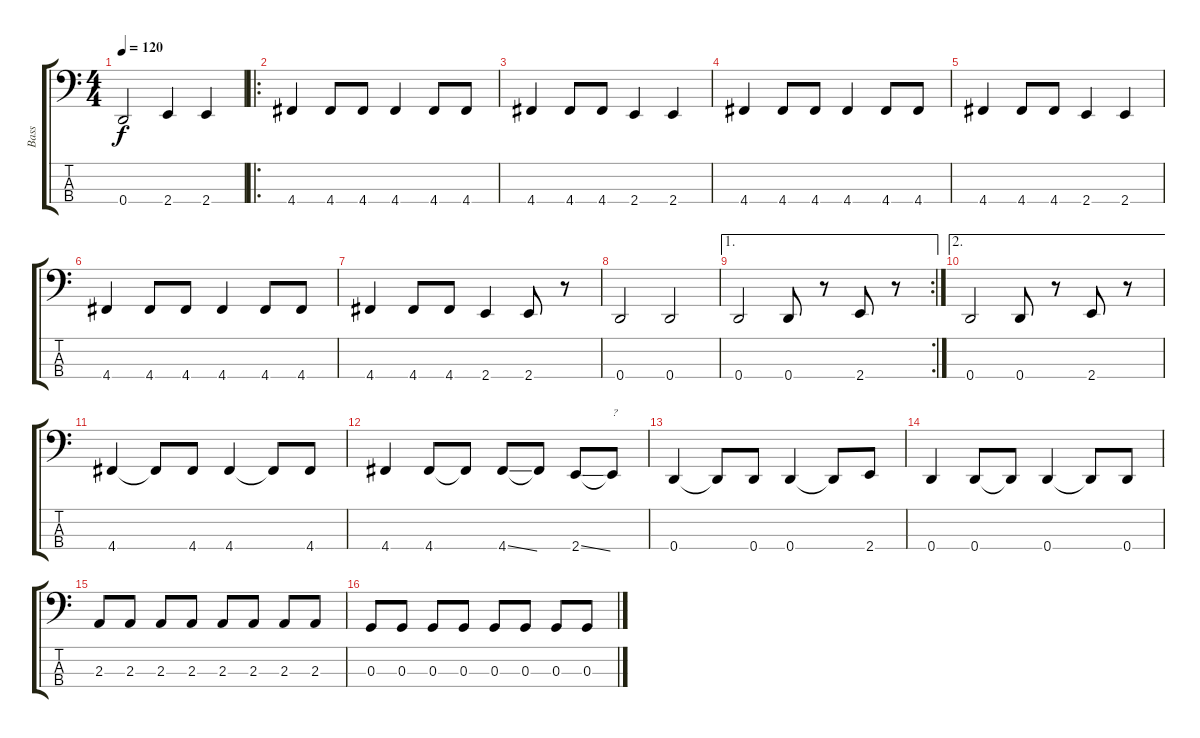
\track ("Bass" "Bass") {instrument electricbassfinger}
\staff {score tabs}
\tuning (F2 C2 G1 D1) {hide}
\ts (4 4)
\tempo 120
\clef f4
\ks c
0.4{t}.2{dy f} 2.4.4 2.4.4 |
\ro
4.4.4 4.4.8 4.4.8 4.4.4 4.4.8 4.4.8 |
4.4.4 4.4.8 4.4.8 2.4.4 2.4.4 |
4.4.4 4.4.8 4.4.8 4.4.4 4.4.8 4.4.8 |
4.4.4 4.4.8 4.4.8 2.4.4 2.4.4 |
4.4.4 4.4.8 4.4.8 4.4.4 4.4.8 4.4.8 |
4.4.4 4.4.8 4.4.8 2.4.4 2.4.8 r.8 |
0.4.2 0.4.2 |
\ae 1
\rc 2
0.4.2 0.4.8 r.8 2.4.8 r.8 |
\ae 2
0.4.2 0.4.8 r.8 2.4.8 r.8 |
4.4.4 4.4{t}.8 4.4.8 4.4.4 4.4{t}.8 4.4.8 |
4.4.4 4.4.8 4.4{t}.8 4.4{ss}.8 4.4{t}.8 2.4{ss}.8 2.4{t}.8{txt "?"} |
0.4.4 0.4{t}.8 0.4.8 0.4.4 0.4{t}.8 2.4.8 |
0.4.4 0.4.8 0.4{t}.8 0.4.4 0.4{t}.8 0.4.8 |
2.3.8 2.3.8 2.3.8 2.3.8 2.3.8 2.3.8 2.3.8 2.3.8 |
0.3.8 0.3.8 0.3.8 0.3.8 0.3.8 0.3.8 0.3.8 0.3.8
